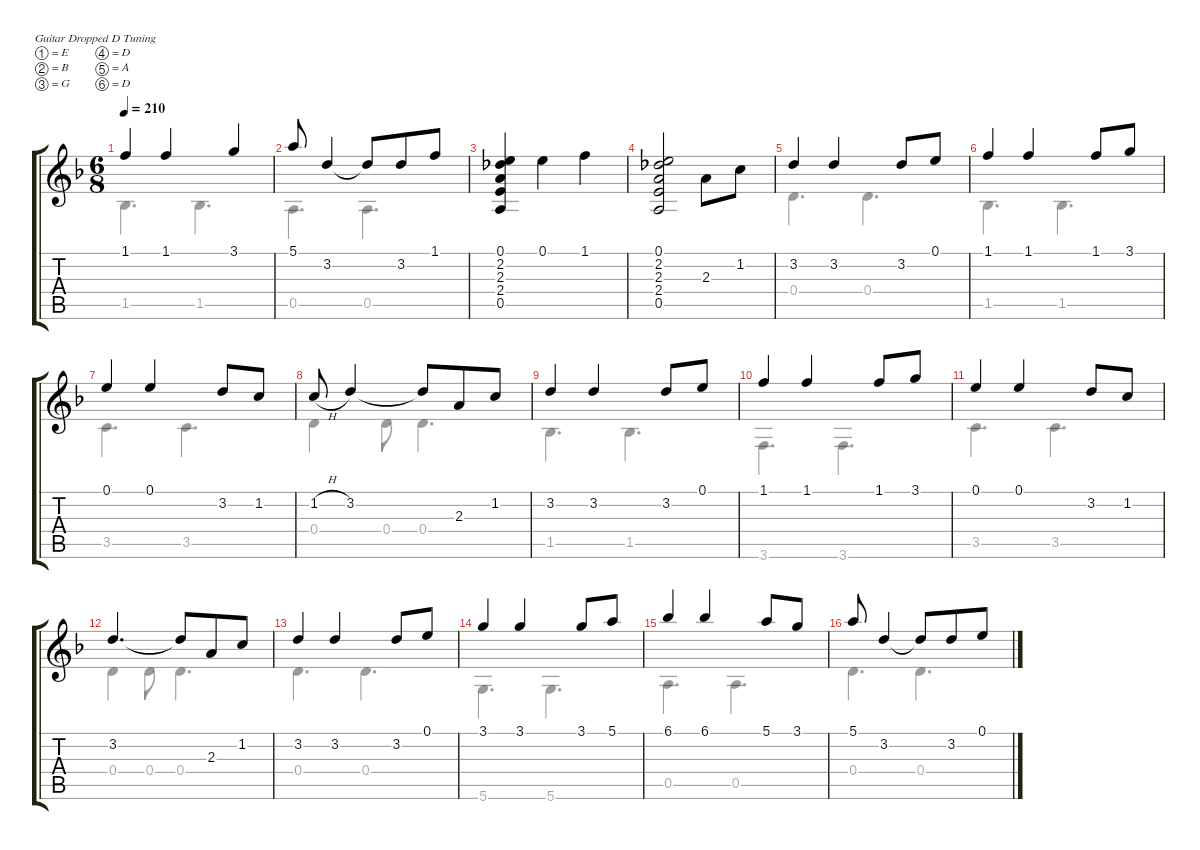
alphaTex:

\defaultSystemsLayout 4
\hideDynamics
\bracketExtendMode groupsimilarinstruments
\singleTrackTrackNamePolicy hidden
\multiTrackTrackNamePolicy hidden
\firstSystemTrackNameOrientation horizontal
\otherSystemsTrackNameOrientation horizontal
\track ("Steel Guitar" "S-Gt") {instrument acousticguitarsteel}
\staff {score tabs}
\tuning (E4 B3 G3 D3 A2 D2)
\voice
\ts (6 8)
\tempo 210
\clef g2
\scale
0.278146
\ks dminor
1.1.4{dy mf} 1.1.4 3.1.4 |
\scale
0.291391 5.1.8 3.2.4 3.2{t}.8 3.2.8 1.1.8 |
\scale
0.216336 (0.5 2.4 2.3 2.2 0.1).4 0.1.4 1.1.4 |
\scale
0.214128 (0.5 2.4 2.3 2.2 0.1).2 2.3.8 1.2.8 |
\scale
0.25 3.2.4 3.2.4 3.2.8 0.1.8 |
\scale
0.25 1.1.4 1.1.4 1.1.8 3.1.8 |
\scale
0.25 0.1.4 0.1.4 3.2.8 1.2.8 |
\scale
0.25 1.2{h}.8 3.2.4 3.2{t}.8 2.3.8 1.2.8 |
\scale
0.25 3.2.4 3.2.4 3.2.8 0.1.8 |
\scale
0.25 1.1.4 1.1.4 1.1.8 3.1.8 |
\scale
0.25 0.1.4 0.1.4 3.2.8 1.2.8 |
\scale
0.25 3.2.4{d} 3.2{t}.8 2.3.8 1.2.8 |
\scale
0.25 3.2.4 3.2.4 3.2.8 0.1.8 |
\scale
0.25 3.1.4 3.1.4 3.1.8 5.1.8 |
\scale
0.25 6.1.4 6.1.4 5.1.8 3.1.8 |
\scale
0.25 5.1.8 3.2.4 3.2{t}.8 3.2.8 0.1.8
\voice
\clef g2
\ottava regular
\simile none
\scale
0.278146
\ks dminor
1.5.4{d dy mf} 1.5.4{d} |
\scale
0.291391 0.5.4{d} 0.5.4{d} |
\scale
0.216336 |
\scale
0.214128 |
\scale
0.25 0.4.4{d} 0.4.4{d} |
\scale
0.25 1.5.4{d} 1.5.4{d} |
\scale
0.25 3.5.4{d} 3.5.4{d} |
\scale
0.25 0.4.4 0.4.8 0.4.4{d} |
\scale
0.25 1.5.4{d} 1.5.4{d} |
\scale
0.25 3.6.4{d} 3.6.4{d} |
\scale
0.25 3.5.4{d} 3.5.4{d} |
\scale
0.25 0.4.4 0.4.8 0.4.4{d} |
\scale
0.25 0.4.4{d} 0.4.4{d} |
\scale
0.25 5.6.4{d} 5.6.4{d} |
\scale
0.25 0.5.4{d} 0.5.4{d} |
\scale
0.25 0.4.4{d} 0.4.4{d}
